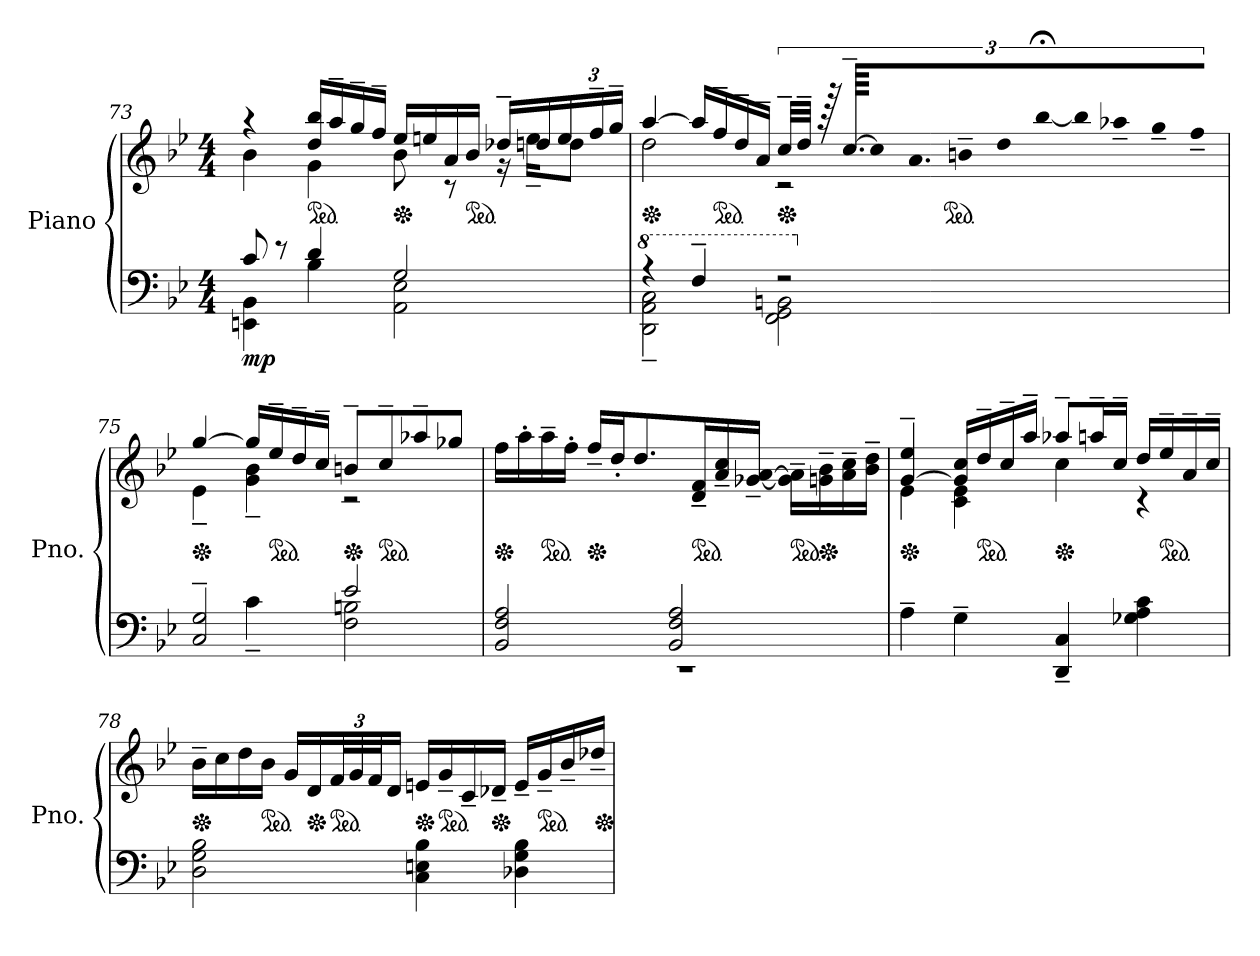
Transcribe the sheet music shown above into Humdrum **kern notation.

**kern	**kern	**dynam
*part1	*part1	*part1
*staff2	*staff1	*staff1/2
*I"Piano	*	*
*I'Pno.	*	*
!!LO:PB:g=z
*clefF4	*clefG2	*
*k[b-e-]	*k[b-e-]	*
*M4/4	*M4/4	*
=73	=73	=73
*^	*^	*
!	!	!	!	!LO:DY:b=2
8c/	4EEn\ 4BB-\	4r	4b-\	mp
8r	.	.	.	.
*	*	*ped	*	*
4d/	4B-\	16dd/ 16bb-/LL	4g\	.
.	.	16aa~/	.	.
.	.	16gg~/	.	.
.	.	16ff~/JJ	.	.
*	*	*Xped	*	*
2G/	2AA\ 2E-\	16ee-/LL	8b-\	.
.	.	16een/	.	.
.	.	16a/	8r	.
*	*	*ped	*	*
.	.	16b-/JJ	.	.
.	.	16dd-X~/LL	16r	.
.	.	16ddn/	16ee~\KL	.
*	*	*Xbrackettup	*	*
.	.	24ee/	8dd\J	.
.	.	24ff~/	.	.
.	.	24gg~/JJ	.	.
=74	=74	=74	=74	=74
*8va	*	*	*	*
*	*	*Xped	*	*
4r	2D\~ 2A\~ 2c\~	[4aa/	2dd\	.
4f~/	.	16aa/LL]	.	.
*	*	*ped	*	*
.	.	16ff~/	.	.
.	.	16dd~/	.	.
.	.	16a~/JJ	.	.
*	*	*Xped	*	*
*	*	*brackettup	*	*
*	*	*MM80	*	*
2r	2F\ 2G\ 2Bn\	48cc~/LLL	2r	.
.	.	48dd~/JJJ	.	.
.	.	192r	.	.
.	.	[96.cc~/LLLL	.	.
*	*	*MM40	*	*
.	.	64cc/J]	.	.
.	.	32.a/J	.	.
*	*	*MM50	*	*
.	.	16bn~/	.	.
.	.	16dd/J	.	.
.	.	[8bb-;</	.	.
.	.	32bb-/LL]	.	.
*	*	*ped	*	*
.	.	32aa-X~/	.	.
.	.	32gg~/	.	.
.	.	32ff~/JJJ	.	.
!!LO:LB:g=z	!!
=75	=75	=75	=75	=75
*X8va	*	*	*	*
*	*	*Xped	*	*
*	*	*MM53	*	*
2C/~ 2G/~	4ryy	[4gg/	4e-~\	.
.	4c~\	16gg/LL]	4g\~ 4b-\~	.
*	*	*ped	*	*
.	.	16ee-~/	.	.
.	.	16dd~/	.	.
.	.	16cc~/JJ	.	.
*	*	*Xped	*	*
*	*	*MM52	*	*
2e-/	2F\ 2Bn\	8bn~/L	2r	.
*	*	*ped	*	*
.	.	8cc~/	.	.
.	.	8aa-X~/	.	.
.	.	8gg-X/J	.	.
*	*	*v	*v	*
=76	=76	=76	=76
*	*	*Xped	*
2BB-/ 2F/ 2A/	1r	16ff\LL	.
.	.	16aa'\	.
*	*	*ped	*
.	.	16aa~\	.
.	.	16ff'\JJ	.
*	*	*Xped	*
.	.	16ff~/LL	.
.	.	16dd'/J	.
.	.	8.dd/	.
2BB-/ 2F/ 2A/	.	.	.
*	*	*ped	*
*	*	*MM53	*
.	.	16d/~ 16f/~L	.
.	.	16a/~ 16cc/~	.
.	.	[16g-X/~ [16a/~JJ	.
*	*	*ped	*
.	.	16g-\]~ 16a\]~LL	.
*	*	*Xped	*
.	.	16gn\~ 16b-\~	.
.	.	16a\~ 16cc\~	.
.	.	16b-\~ 16dd\~JJ	.
*v	*v	*	*
=77	=77	=77
*	*Xped	*
*	*^	*
4A~\	[4g/~ 4ee-/~	4e-\	.
4G~\	16g/] 16cc/LL	4c\ 4e-\	.
*	*ped	*	*
.	16dd~/	.	.
.	16cc~/	.	.
.	16aa~/JJ	.	.
*	*Xped	*	*
4DD/~ 4C/~	8aa-X~/L	4cc\	.
.	16aan~/L	.	.
.	16cc~/JJ	.	.
4G-X\ 4A\ 4c\	16dd/LL	4r	.
*	*ped	*	*
.	16ee-~/	.	.
.	16a~/	.	.
.	16cc~/JJ	.	.
*	*v	*v	*
!!LO:LB:g=z
=78	=78	=78
*	*Xped	*
2D\ 2G\ 2B-\	16b-~\LL	.
.	16cc\	.
.	16dd\	.
*	*ped	*
.	16b-\JJ	.
.	16g/LL	.
*	*Xped	*
.	16d/	.
*	*ped	*
*	*Xbrackettup	*
*	*MM60	*
.	48f/L	.
.	48g/	.
.	48f/J	.
*	*MM45	*
.	16d/JJ	.
*	*Xped	*
*	*MM53	*
4C\ 4En\ 4B-\	16en/LL	.
*	*ped	*
.	16g~/	.
.	16c~/	.
*	*Xped	*
.	16d-X~/JJ	.
4D-X\ 4G\ 4B-\	16e~/LL	.
*	*ped	*
.	16g~/	.
.	16b-~/	.
.	16dd-X~/JJ	.
*	*Xped	*
=	=	=
*-	*-	*-
